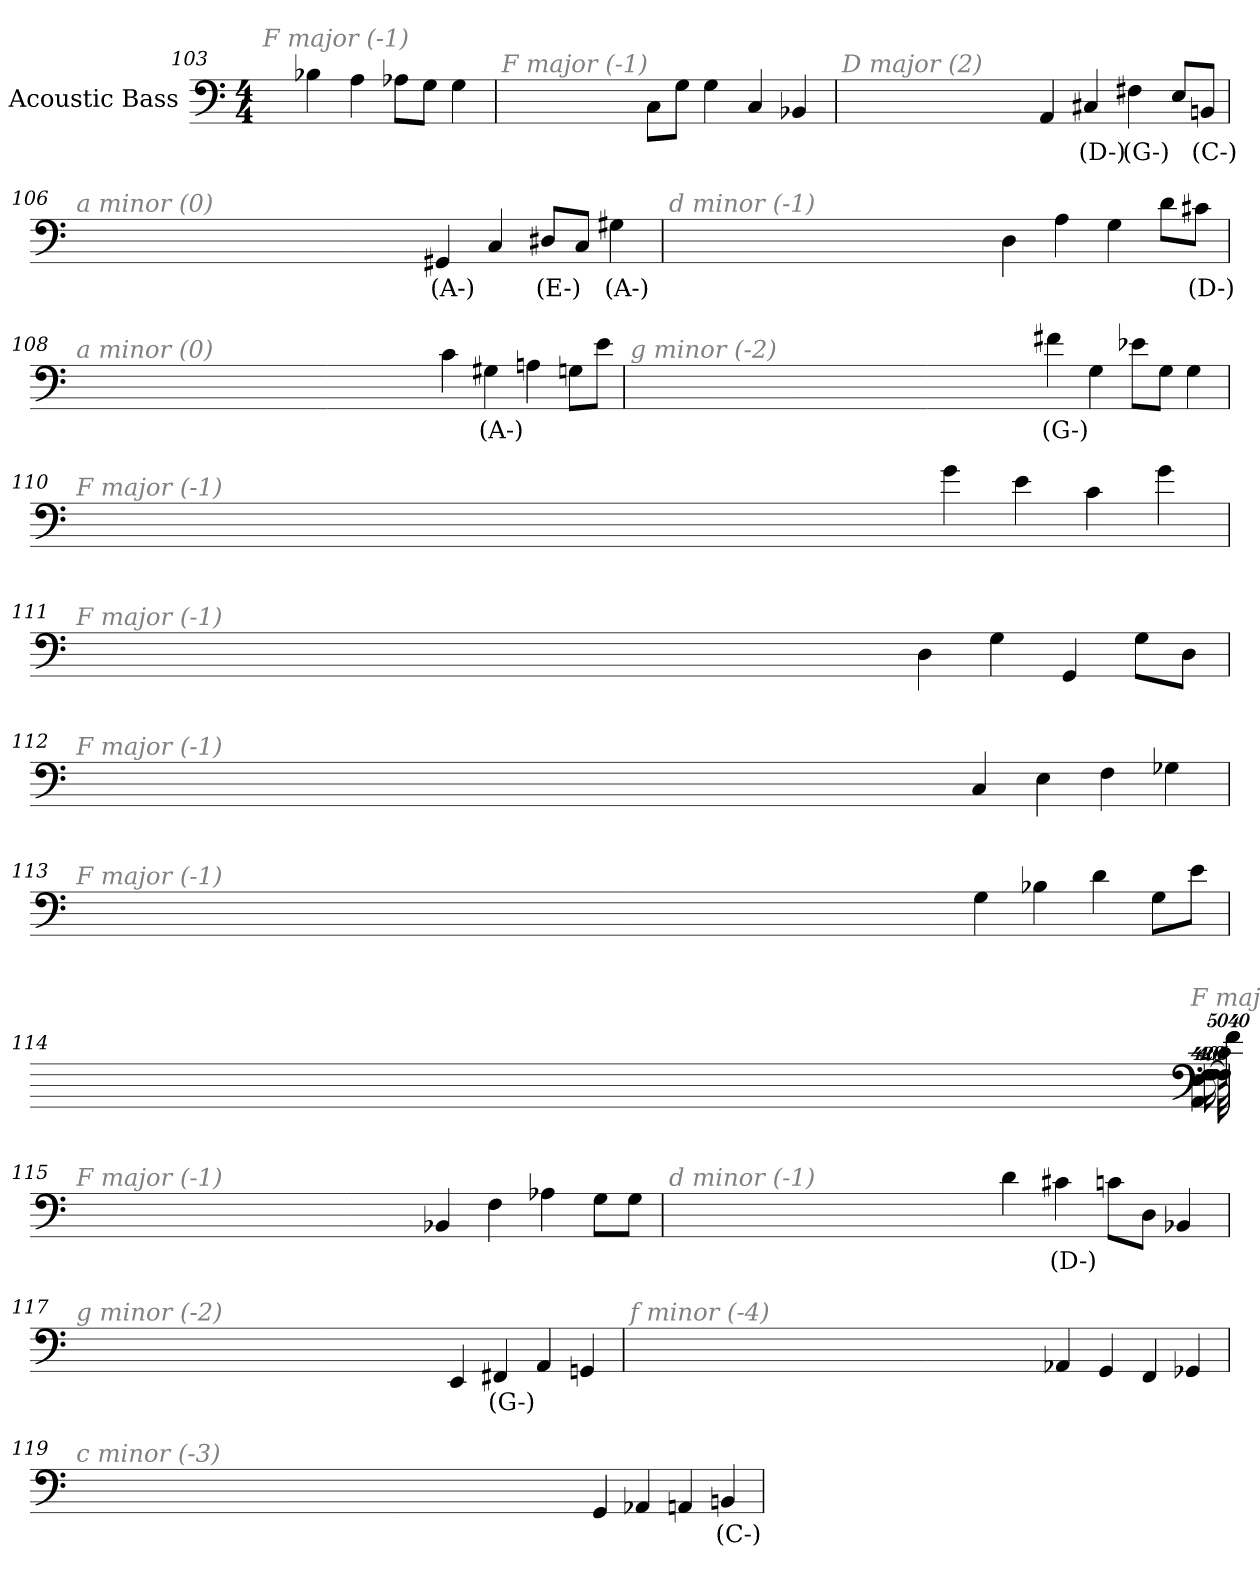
**kern	**text
*part1	*part1
*staff1	*staff1
*I"Acoustic Bass	*
*clefF4	*
*ITrd7c12	*
*k[]	*
*C:	*
*M4/4	*
=103	=103
!LO:TX:i:color=#808080:t=F major (-1)	!
4BB-X	.
4AA	.
8AA-XL	.
8GGJ	.
4GG	.
=104	=104
!LO:TX:i:color=#808080:t=F major (-1)	!
8CCL	.
8GGJ	.
4GG	.
4CC	.
4BBB-X	.
=105	=105
!LO:TX:i:color=#808080:t=D major (2)	!
4AAA	.
4CC#Xi	(D-)
4FF#Xi	(G-)
8EEL	.
8BBBniJ	(C-)
=106	=106
!LO:TX:i:color=#808080:t=a minor (0)	!
4GGG#Xi	(A-)
4CC	.
8DD#XiL	(E-)
8CCJ	.
4GG#Xi	(A-)
=107	=107
!LO:TX:i:color=#808080:t=d minor (-1)	!
4DD	.
4AA	.
4GG	.
8DL	.
8C#XiJ	(D-)
=108	=108
!LO:TX:i:color=#808080:t=a minor (0)	!
4C	.
4GG#Xi	(A-)
4AAn	.
8GGL	.
8EJ	.
=109	=109
!LO:TX:i:color=#808080:t=g minor (-2)	!
4F#Xi	(G-)
4GG	.
8E-XL	.
8GGJ	.
4GG	.
=110	=110
!LO:TX:i:color=#808080:t=F major (-1)	!
4G	.
4E	.
4C	.
4G	.
=111	=111
!LO:TX:i:color=#808080:t=F major (-1)	!
4DD	.
4GG	.
4GGG	.
8GGL	.
8DDJ	.
=112	=112
!LO:TX:i:color=#808080:t=F major (-1)	!
4CC	.
4EE	.
4FF	.
4GG-X	.
=113	=113
!LO:TX:i:color=#808080:t=F major (-1)	!
4GG	.
4BB-X	.
4D	.
8GGL	.
8EJ	.
=114	=114
!LO:TX:i:color=#808080:t=F major (-1)	!
4F	.
!LO:N:vis=8	!
40320%3347FL	.
!LO:N:vis=8	!
40320%3347F	.
!LO:N:vis=8	!
40320%3347CJ	.
!LO:N:vis=1024	!
[13440%13FFL	.
16FFL_	.
32FFL_	.
!LO:N:vis=1024%31	!
13440%407FFL]	.
8EEJ	.
4AAA	.
=115	=115
!LO:TX:i:color=#808080:t=F major (-1)	!
4BBB-X	.
4FF	.
4AA-X	.
8GGL	.
8GGJ	.
=116	=116
!LO:TX:i:color=#808080:t=d minor (-1)	!
4D	.
4C#Xi	(D-)
8CL	.
8DDJ	.
4BBB-X	.
=117	=117
!LO:TX:i:color=#808080:t=g minor (-2)	!
4EEE	.
4FFF#Xi	(G-)
4AAA	.
4GGGn	.
=118	=118
!LO:TX:i:color=#808080:t=f minor (-4)	!
4AAA-X	.
4GGG	.
4FFF	.
4GGG-X	.
=119	=119
!LO:TX:i:color=#808080:t=c minor (-3)	!
4GGG	.
4AAA-X	.
4AAAn	.
4BBBni	(C-)
=	=
*-	*-
